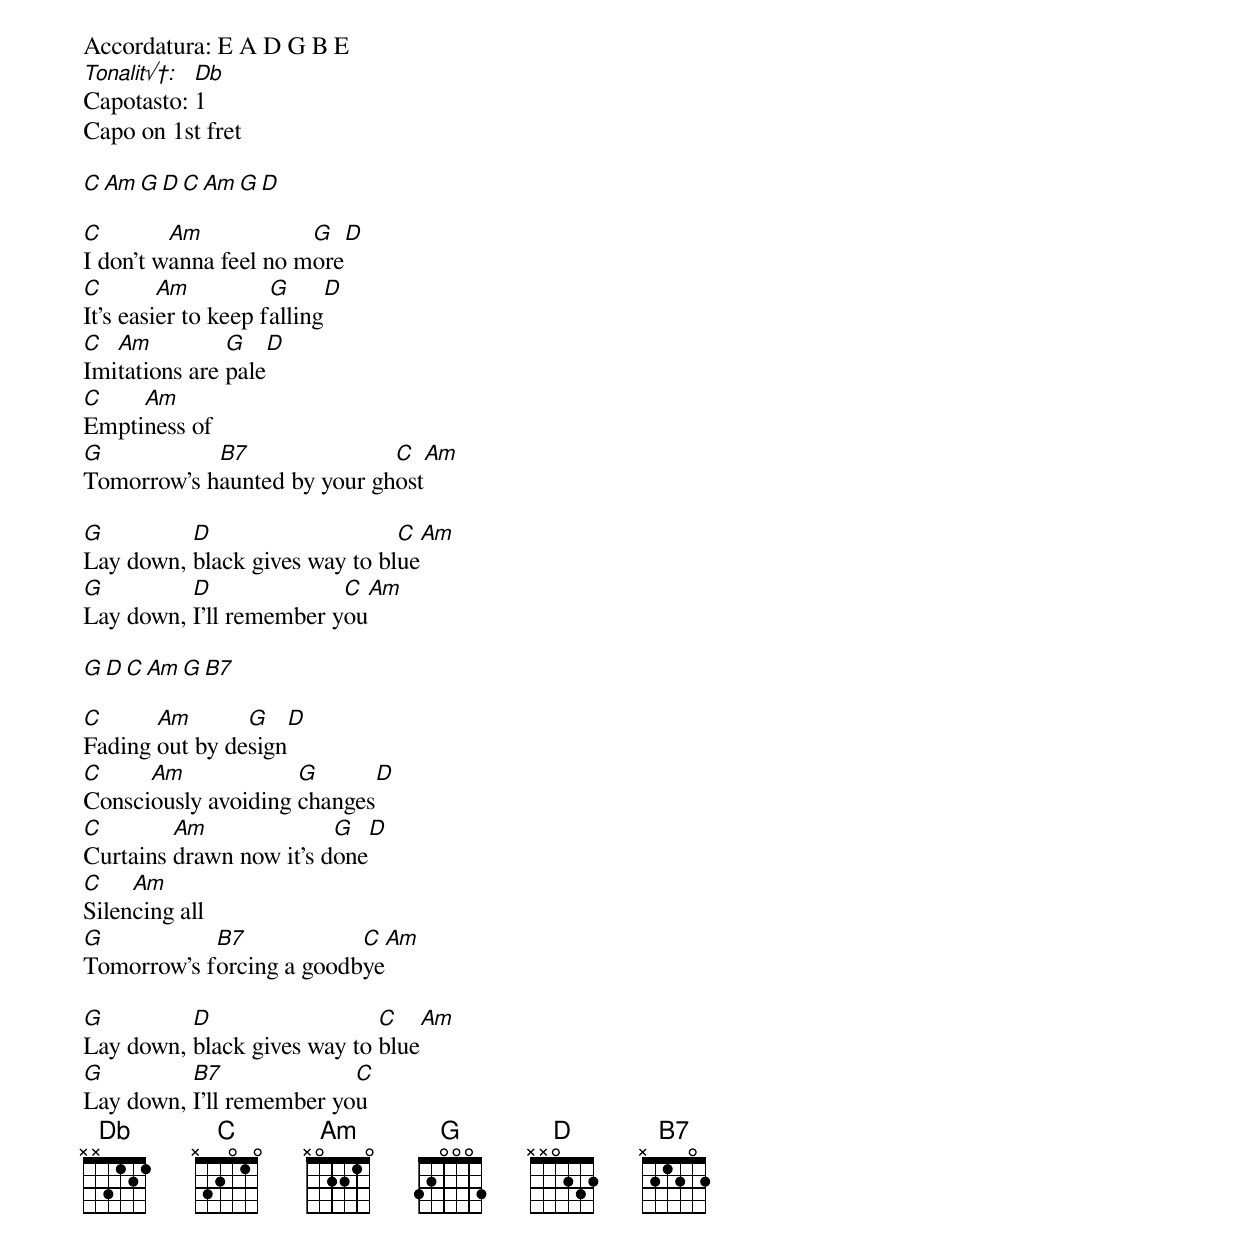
Accordatura: E A D G B E
Tonalit√†: Db
Capotasto: 1
Capo on 1st fret

C  Am  G  D  C  Am  G  D

C        Am            G    D
I don't wanna feel no more
C        Am          G       D
It's easier to keep falling
C  Am          G    D
Imitations are pale
C    Am
Emptiness of
G           B7               C     Am
Tomorrow's haunted by your ghost

G         D                    C    Am
Lay down, black gives way to blue
G         D              C  Am
Lay down, I'll remember you

G  D  C  Am  G  B7

C      Am       G    D
Fading out by design
C     Am             G       D
Consciously avoiding changes
C        Am              G    D
Curtains drawn now it's done
C    Am
Silencing all
G           B7            C   Am
Tomorrow's forcing a goodbye

G         D                  C    Am
Lay down, black gives way to blue
G         B7              C
Lay down, I'll remember you
